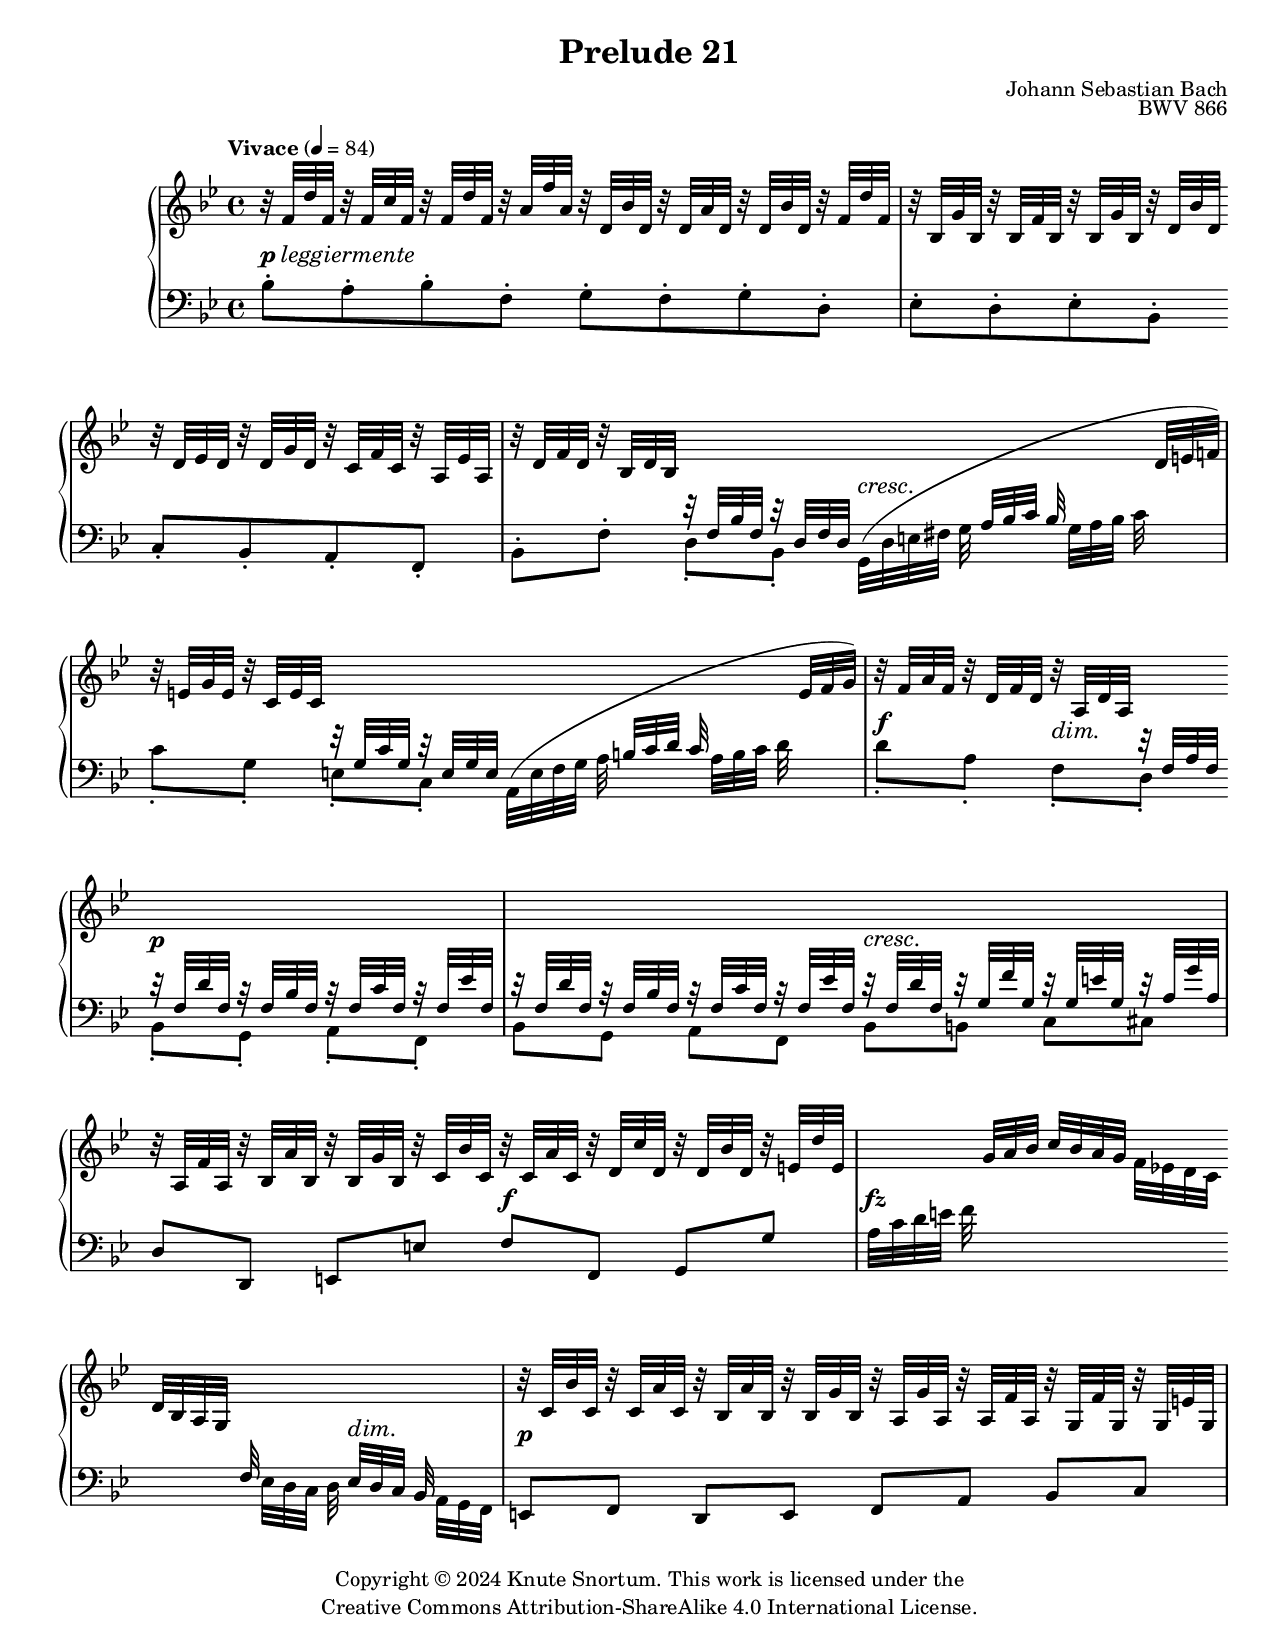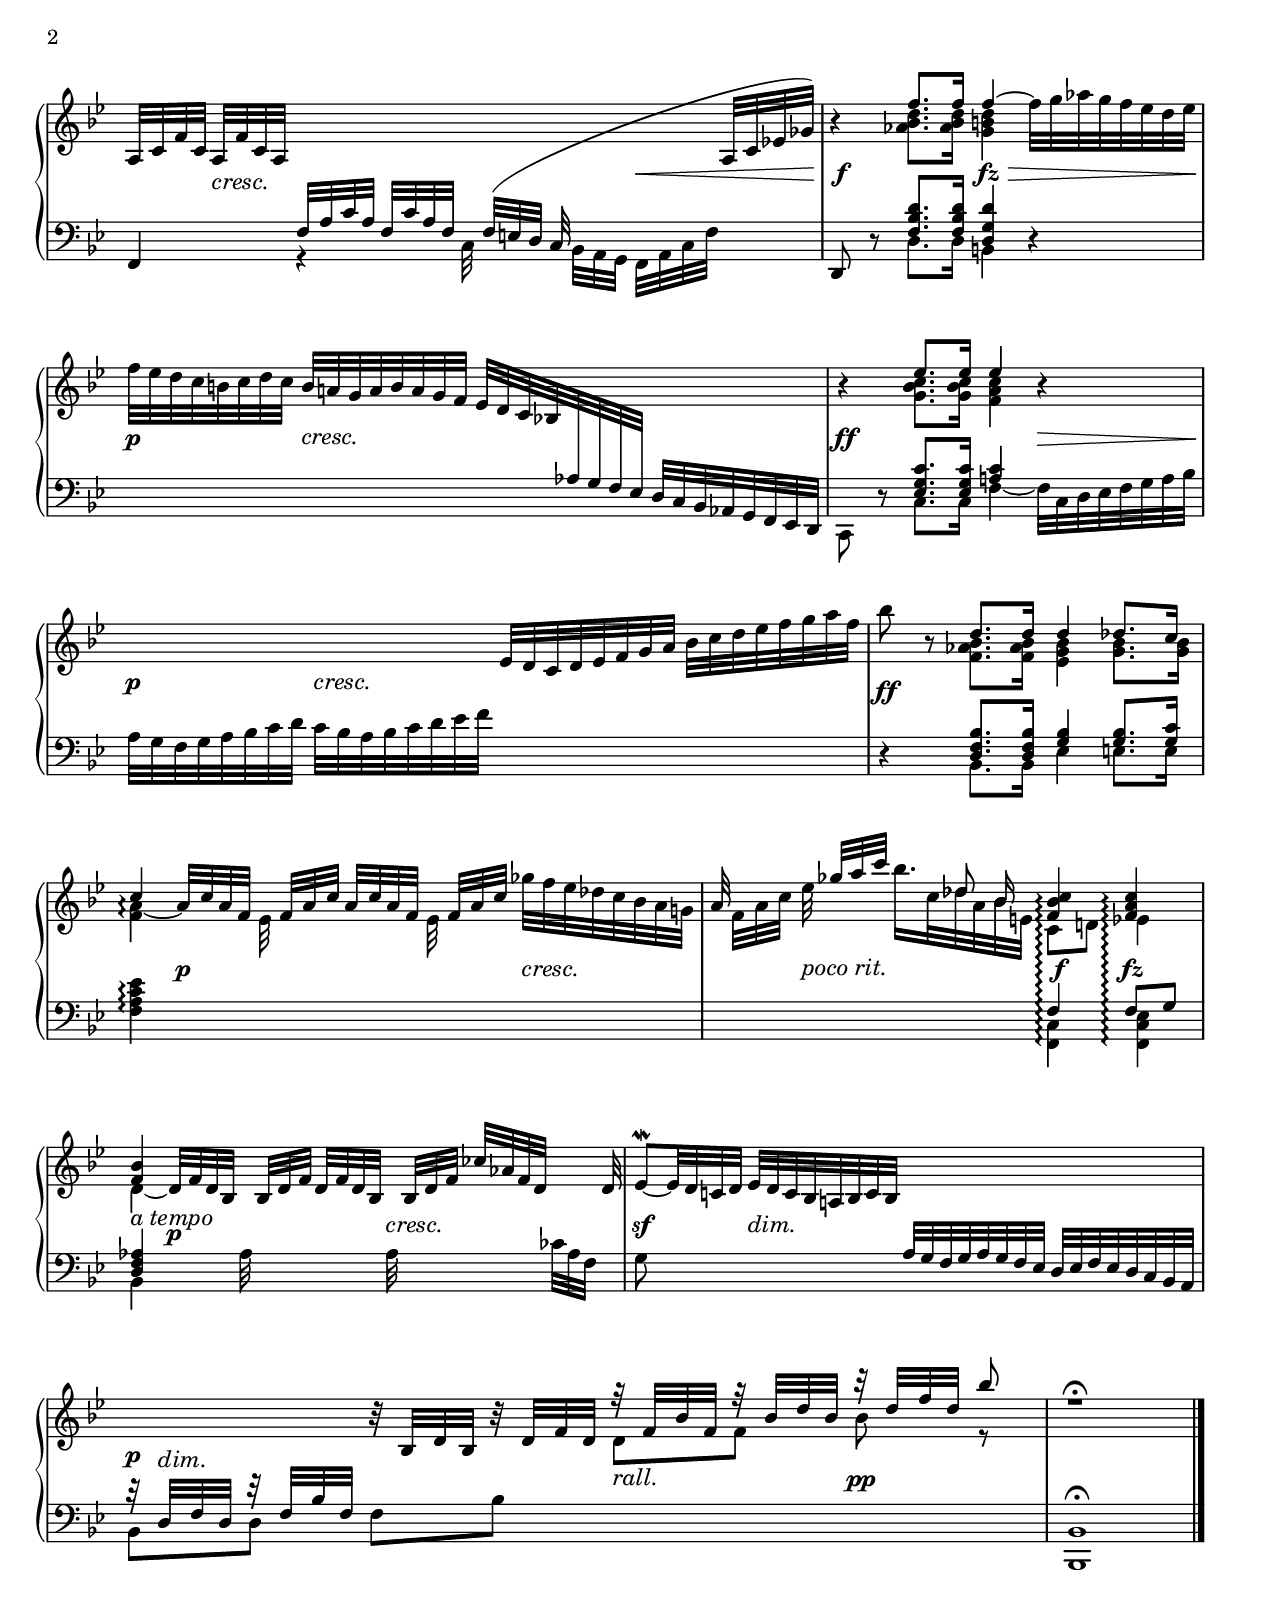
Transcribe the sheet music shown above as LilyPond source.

\version "2.24.0"

\include "includes/header-paper.ily"
%...+....1....+....2....+....3....+....4....+....5....+....6....+....7....+....

\version "2.24.0"
\language "english"

\include "global-variables.ily"

%%% Positions and shapes %%%

slurShapeA = \shape #'((0 . -1) (0 . 1) (-3 . 1) (0 . 0)) \etc
slurShapeB = \shape #'((0 . -1) (0 . 1) (-3 . 1) (0 . 0)) \etc

%%% Music %%%

global = {
  \time 4/4
  \key bf \major
}

rightHand = \relative {
  \global
  \stemUp r32 f' d' f,  r f c' f,  r f d' f,  r a f' a,  r d, bf' d,
    r d a' d,  r d bf' d,  r f d' f, |
  r32 bf, g' bf,  r bf f' bf,  r bf g' bf,  r d bf' d,  r d ef d  r d g d
    r c f c  r a ef' a, |
  r32 d f d  r bf d bf  \voiceDown r f bf f  r d f d  s2 |
  \staffUp \oneVoice r32 e' g e  r c e c  \voiceDown r g c g  r e g e  s2 |
  \staffUp \oneVoice r32 f' a f  r d f d  r a d a  \voiceDown r f a f
    r f d' f,  r f bf f  r f c' f,  r f ef' f, |
  r32 f d' f,  r f bf f  r f c' f,  r f ef' f,  r f d' f,  r g f' g,  r g e' g,
    r a g' a, |
  \staffUp \oneVoice r32 a f' a,  r bf a' bf,  r bf g' bf,  r c bf' c,
    r c a' c,  r d c' d,  r d bf' d,  r e d' e, |
  s8  s32 \stemUp g[ a bf]  c bf a g  s8  d32[ bf a g]  \voiceDown f s16.
    s32 ef[ d c]  bf s16. |
    
  \barNumberCheck 9
  \staffUp \oneVoice r32 c' bf' c,  r c a' c,  r bf a' bf,  r bf g' bf,
    r a g' a,  r a f' a,  r g f' g,  r g e' g, |
  a32 c f c  a[ f' c a]  \voiceDown f a c a  f[ c' a f]  s2 |
  \staffUp \oneVoice r4
    << 
      { \voiceOne f''8. f16 f4~ } 
      \new Voice { \voiceFour <af, bf d>8. q16 <g b d>4 } 
    >> \oneVoice f'32 g af g f ef d ef |
  f32 ef d c b c d c  b a! g a b a g f  \stemUp ef d c bf! \staffDown 
    af g f ef  d c bf af g f ef d |
  \staffUp \oneVoice r4
    << { ef'''8. ef16 ef4 } \\ { <g, bf c>8. q16 <f a c>4 } >> r4 |
  s2  ef32 d c d ef f g a  bf c d ef f g a f |
  bf8 r 
    << 
      { d,8. d16  d4 df8. c16 } 
      \\ 
      { <f, af bf>8. q16  <ef g bf>4 <g bf>8. q16 } 
    >> |
  << 
    { \set Staff.connectArpeggios = ##t \voiceFour <f a>4~\arpeggio } 
    \new Voice { \set Staff.connectArpeggios = ##t \voiceOne c'4\arpeggio } 
  >> \oneVoice a32[ c a f]  \stemDown ef \stemUp f[ a c]  a[ c a f]  \stemDown
    ef \stemUp f[ a c]  \stemDown gf' f ef df c bf a g! |
  
  \barNumberCheck 17
  \stemUp a32 \stemDown f[ a c]  ef \stemUp gf[ a c]
    <<
      { 
        s8 df,8*1/2\noBeam bf16  \connectArpeggios <f bf c>4\arpeggio 
          <f a c>\arpeggio 
      }
      \\
      { bf'16. c,32 df a bf e,  \connectArpeggios c8\arpeggio d! ef4\arpeggio }
    >> |
  << { \voiceTwo d4~ } \new Voice { \voiceOne <f bf>4 } >> \oneVoice d32 f d bf
    s bf[ d f]  d f d bf  s bf[ d f]  cf'[ af f d]  s16. d32 |
  ef8~\mordent  ef32 d c! d  ef d c bf a! bf c bf s2 |
  \voiceDown r32 d, f d  r f bf f  \staffUp \oneVoice  r bf d bf  r d f d
    \voiceOne r f bf f  r bf d bf  r d f d  bf'8\noBeam |
  r1\fermata |
  \bar "|."
}

leftHand = \relative {
  \global
  \clef bass
  bf8-. a-. bf-. f-.  g-. f-. g-.  d-. |
  \stemDown ef8-. d-. ef-. bf-.  \stemUp c-. bf-. a-. f-. |
  \beamQuarterNotes.44 \slurCloserToNoteHeadOn
  \stemDown bf8-. f'-. \voiceTwo d-. bf-.  g32[-\slurShapeA ^( d' e fs]
    g \stemUp a[ bf c]  bf \stemDown g[ a bf]  c \staffUp \stemUp d[ e f!]) | 
  \staffDown \stemDown c8-. g-. e-. c-.  a32[-\slurShapeB ^( e' f g]  a \stemUp
    b[ c d]  c \stemDown a[ b c]  d \staffUp \stemUp e[ f g]) |
  \staffDown \stemDown d8-. a-. f-. d-.  bf-. g-. a-. f-. |
  bf8 g a f  bf b c cs |
  \stemUp d8 d, e e'  f f, g g' |
  \stemDown a32[ c d e]  f s16.  s8  \voiceUp f32 ef! d c  s8  s32 \staffDown
    ef,[ d c]  d s16.  s32 a g f |
  
  \barNumberCheck 9
  \oneVoice e8 f d e  f a bf c |
  f,4 r  \stemDown c'32 \stemUp f([ e d]  c \stemDown bf[ a g]  f a c f
    \staffUp \stemUp a[ c ef! gf!]) |
  \staffDown \oneVoice d,,8 r 
    << { <f' bf d>8. q16 <d g d'>4 } \\ { d8. d16 b4 } >> r4 |
  s1 |
  \stemDown c,8 r 
    << 
      { \voiceTwo c'8. c16 f4~ }  
      \new Voice { \voiceThree <ef g c>8. q16 <a! c>4 } 
    >> f32 c d ef f g a bf |
  a32 g f g a bf c d  c bf a bf c d ef f  s2 |
  \oneVoice r4 
  <<
    { <d, f bf>8. q16  <g bf>4  q8. <g c>16 }
    \\
    { bf,8. bf16  ef4 e8. e16 }
  >> |
  <f a c ef>4\arpeggio s2. |
  
  \barNumberCheck 17
  s2 
    <<
      { \connectArpeggios f4\arpeggio f8\arpeggio g }
      \\
      { \connectArpeggios <f, c'>4\arpeggio <f c' ef>\arpeggio }
    >> |
  << { <d' f af>4 } \\ { bf4 } >> s8  af'32 s16.  s8  af32 s16.  s8
    cf32[ af f] s |
  g8 s4.  \stemUp a32 g f g a g f ef  d ef f ef d c bf a |
  \stemDown bf8 d f bf  \voiceUp d f bf r |
  \voiceDown <bf,,, bf'>1\fermata |
}

dynamics = {
  \override TextScript.Y-offset = -0.5
  \override DynamicTextSpanner.style = #'none
  s1^\pLeggiermente
  s1 |
  s2 s\cresc |
  s1 |
  s4\f s-\tweak Y-offset -1 \dim s2\p |
  s2 s\cresc |
  s2 s\f |
  s2\fz s4 s32 s16.-\tweak Y-offset 0.5 \dim s8 |
  
  \barNumberCheck 9
  s1\p |
  s8 s4.-\tweak Y-offset -1 \cresc s4 s8\< s16. s32\! |
  s2\f s4\fz\> s8 s16. s32\! |
  s4\p s2.\cresc |
  s2.\ff s8\> s16. s32\! |
  s4\p s2.\cresc |
  s1-\tweak extra-offset #'(0 . -1) \ff |
  s4 s2\p s4\cresc |
  
  \barNumberCheck 17
  s8 s4.^\pocoRit s4\f s\fz |
  s4^\aTempo s-\tweak Y-offset -1.5 \p s8 s4.\cresc |
  s8\sf \tag layout { s } \tag midi { s\f } s2.\dim |
  s32-\tweak Y-offset 2 \p s16.-\tweak Y-offset 2 \dim s4. s4^\rall s\pp |
  s1 |
}

tempi = {
  \tempo "Vivace" 4 = 84
  s1
  \set Score.tempoHideNote = ##t
  s1 * 7 |
  
  \barNumberCheck 9
  s1 * 8 |
  
  \barNumberCheck 17
  s8 \tempo 4 = 76 s4. \tempo 4 = 69 s4 \tempo 4 = 63 s |
  \tempo 4 = 84
  s1 * 2 |
  s2 \tempo 4 = 76 s4 \tempo 4 = 69 s |
  s1 |
}

forceBreaks = {
  % page 1
  s1\noBreak s2\break\noPageBreak
  s2\noBreak s1\break\noPageBreak
  s1\noBreak s2\break\noPageBreak
  s2\noBreak s1\break\noPageBreak
  s1\noBreak s2\break\noPageBreak
  s2\noBreak s1\pageBreak
  
  % page 2
  s1\noBreak s1\break\noPageBreak
  s1\noBreak s1\break\noPageBreak
  s1\noBreak s1\break\noPageBreak
  s1\noBreak s1\break\noPageBreak
  s1\noBreak s1\break\noPageBreak
}

preludeTwentyOneNotes =
\score {
  \header {
    title = "Prelude 21"
  }
  \keepWithTag layout  
  \new PianoStaff \with {
    \override StaffGrouper.staff-staff-spacing = 
      #'((basic-distance . 10)
         (padding . 1))
  } <<
    \new Staff = "upper" \rightHand
    \new Dynamics \dynamics
    \new Staff = "lower" \leftHand
    \new Dynamics \tempi
    \new Devnull \forceBreaks
  >>
  \layout {
    \context {
      \Score
      \override Stem.details.beamed-lengths = #'(3.5 3.9)
    }
    \context {
      \Staff
      \consists Span_arpeggio_engraver
    }
  }
}

\include "articulate.ly"

preludeTwentyOneMidi =
\book {
  \bookOutputName "prelude-21-bwv-866"
  \score {
    \keepWithTag midi
    \articulate <<
      \new Staff = "upper" << \rightHand \dynamics \tempi >>
      \new Staff = "lower" << \leftHand \dynamics \tempi >>
    >>
    \midi {}
  }
}


\header {
  title = "Prelude 21"
  composer = "Johann Sebastian Bach"
  opus = "BWV 866"
}

\paper {
  print-all-headers = ##f
}

\preludeTwentyOneNotes
\preludeTwentyOneMidi